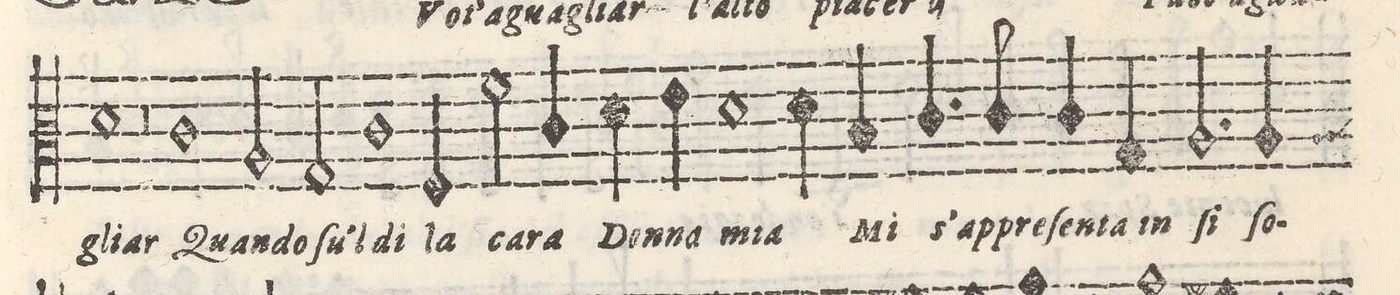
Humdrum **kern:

**kern	**text
*I"TENORE	*
*clefC3	*
*k[]	*
*met(C)	*
*M4/4	*
1d	-liar
=59-	=59-
1r	.
=60-	=60-
1r	.
=61-	=61-
1c	Quan-
=62-	=62-
2A/	-do
2G/	ſu'l
=63-	=63-
1c	di
=64-	=64-
4F/	la-
2f\	-ca-
4c/	-ra
=65-	=65-
4d\	Don-
4e\	-na
1d\	mi-
=66-	=66-
4d\	a
4B/	Mi
=67-	=67-
4.c/	s'ap-
8c/	-pre-
4c/	-ſen-
4G/	-ta in
=68-	=68-
2.A/	ſi
4A/	ſo-
=69-	=69-
*-	*-
